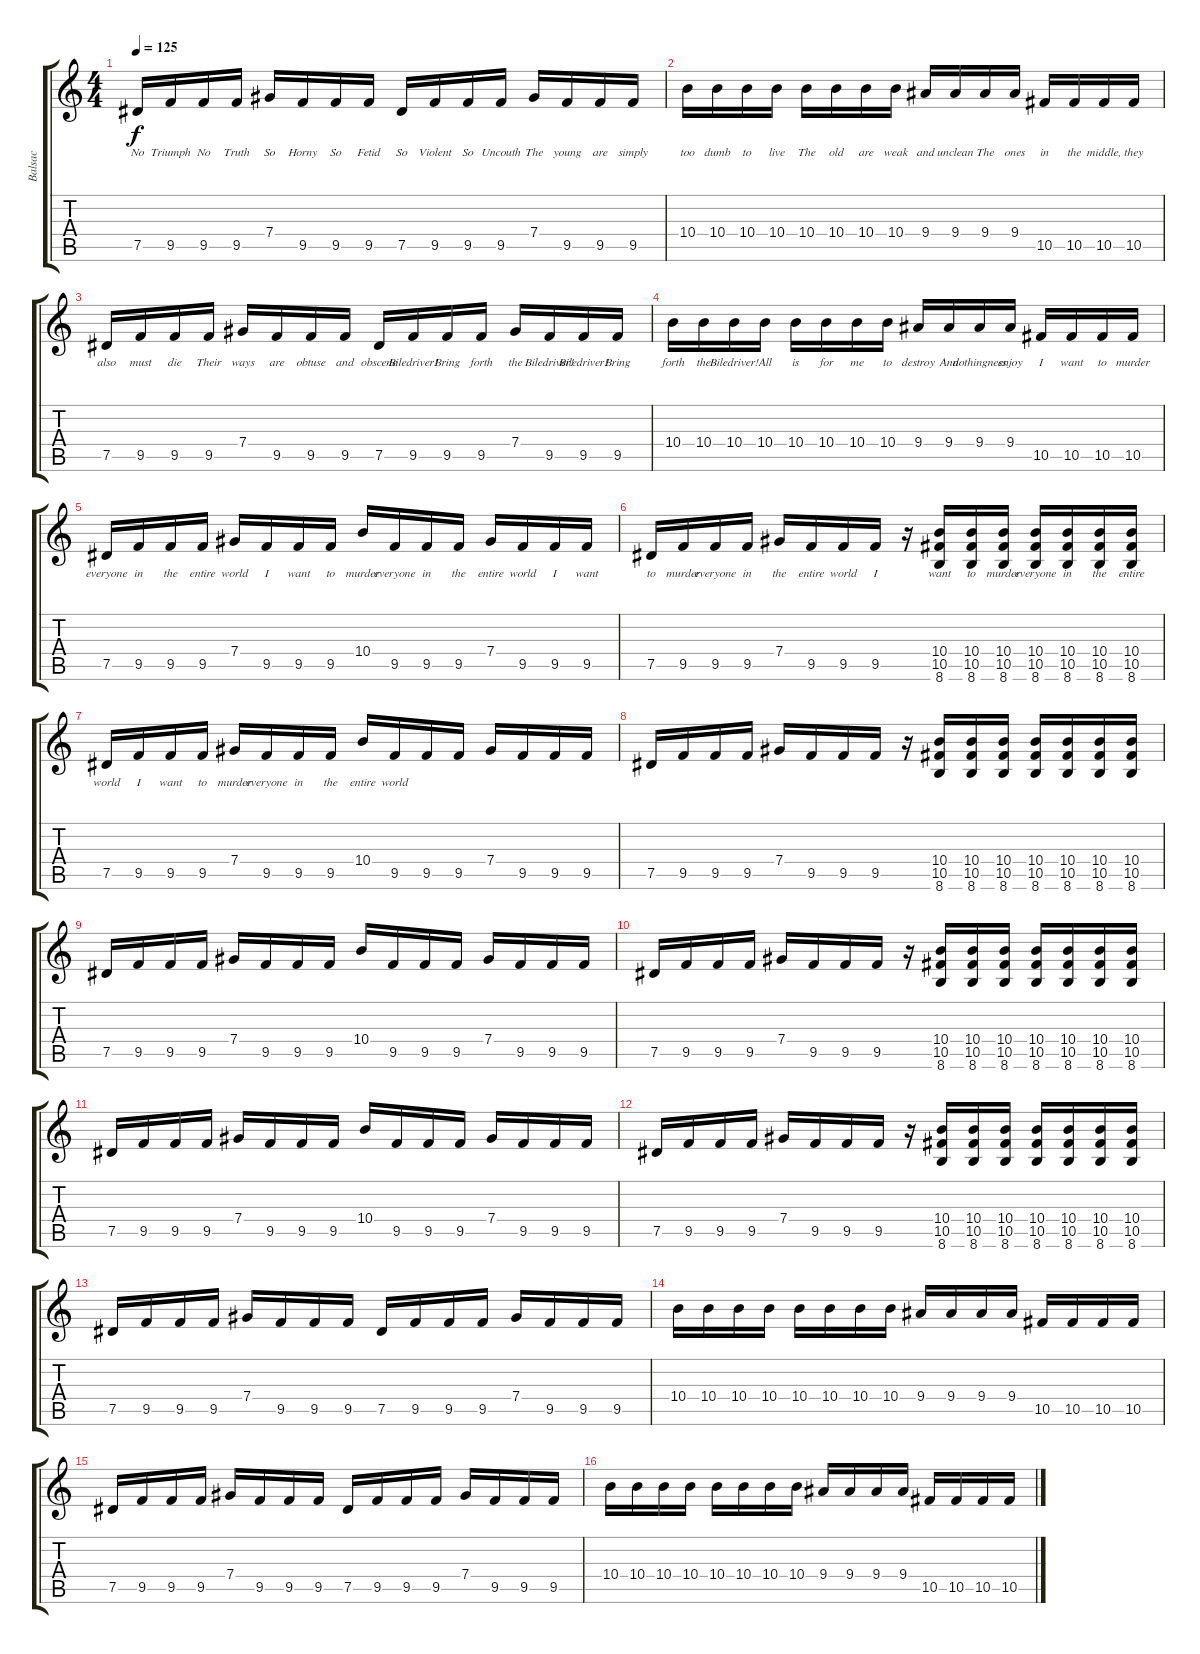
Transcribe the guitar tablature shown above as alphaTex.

\track ("Balsac" "Balsac") {instrument distortionguitar}
\staff {score tabs}
\tuning (Eb4 Bb3 Gb3 Db3 Ab2 Eb2) {hide}
\ts (4 4)
\tempo 125
\clef g2
\ks c
7.5.16{lyrics (0 "No") lyrics (1 "") lyrics (2 "") lyrics (3 "") lyrics (4 "") dy f} 9.5.16{lyrics (0 "Triumph") lyrics (1 "") lyrics (2 "") lyrics (3 "") lyrics (4 "")} 9.5.16{lyrics (0 "No") lyrics (1 "") lyrics (2 "") lyrics (3 "") lyrics (4 "")} 9.5.16{lyrics (0 "Truth") lyrics (1 "") lyrics (2 "") lyrics (3 "") lyrics (4 "")} 7.4.16{lyrics (0 "So") lyrics (1 "") lyrics (2 "") lyrics (3 "") lyrics (4 "")} 9.5.16{lyrics (0 "Horny") lyrics (1 "") lyrics (2 "") lyrics (3 "") lyrics (4 "")} 9.5.16{lyrics (0 "So") lyrics (1 "") lyrics (2 "") lyrics (3 "") lyrics (4 "")} 9.5.16{lyrics (0 "Fetid") lyrics (1 "") lyrics (2 "") lyrics (3 "") lyrics (4 "")} 7.5.16{lyrics (0 "So") lyrics (1 "") lyrics (2 "") lyrics (3 "") lyrics (4 "")} 9.5.16{lyrics (0 "Violent") lyrics (1 "") lyrics (2 "") lyrics (3 "") lyrics (4 "")} 9.5.16{lyrics (0 "So") lyrics (1 "") lyrics (2 "") lyrics (3 "") lyrics (4 "")} 9.5.16{lyrics (0 "Uncouth") lyrics (1 "") lyrics (2 "") lyrics (3 "") lyrics (4 "")} 7.4.16{lyrics (0 "The") lyrics (1 "") lyrics (2 "") lyrics (3 "") lyrics (4 "")} 9.5.16{lyrics (0 "young") lyrics (1 "") lyrics (2 "") lyrics (3 "") lyrics (4 "")} 9.5.16{lyrics (0 "are") lyrics (1 "") lyrics (2 "") lyrics (3 "") lyrics (4 "")} 9.5.16{lyrics (0 "simply") lyrics (1 "") lyrics (2 "") lyrics (3 "") lyrics (4 "")} |
10.4.16{lyrics (0 "too") lyrics (1 "") lyrics (2 "") lyrics (3 "") lyrics (4 "")} 10.4.16{lyrics (0 "dumb") lyrics (1 "") lyrics (2 "") lyrics (3 "") lyrics (4 "")} 10.4.16{lyrics (0 "to") lyrics (1 "") lyrics (2 "") lyrics (3 "") lyrics (4 "")} 10.4.16{lyrics (0 "live") lyrics (1 "") lyrics (2 "") lyrics (3 "") lyrics (4 "")} 10.4.16{lyrics (0 "The") lyrics (1 "") lyrics (2 "") lyrics (3 "") lyrics (4 "")} 10.4.16{lyrics (0 "old") lyrics (1 "") lyrics (2 "") lyrics (3 "") lyrics (4 "")} 10.4.16{lyrics (0 "are") lyrics (1 "") lyrics (2 "") lyrics (3 "") lyrics (4 "")} 10.4.16{lyrics (0 "weak") lyrics (1 "") lyrics (2 "") lyrics (3 "") lyrics (4 "")} 9.4.16{lyrics (0 "and") lyrics (1 "") lyrics (2 "") lyrics (3 "") lyrics (4 "")} 9.4.16{lyrics (0 "unclean") lyrics (1 "") lyrics (2 "") lyrics (3 "") lyrics (4 "")} 9.4.16{lyrics (0 "The") lyrics (1 "") lyrics (2 "") lyrics (3 "") lyrics (4 "")} 9.4.16{lyrics (0 "ones") lyrics (1 "") lyrics (2 "") lyrics (3 "") lyrics (4 "")} 10.5.16{lyrics (0 "in") lyrics (1 "") lyrics (2 "") lyrics (3 "") lyrics (4 "")} 10.5.16{lyrics (0 "the") lyrics (1 "") lyrics (2 "") lyrics (3 "") lyrics (4 "")} 10.5.16{lyrics (0 "middle,") lyrics (1 "") lyrics (2 "") lyrics (3 "") lyrics (4 "")} 10.5.16{lyrics (0 "they") lyrics (1 "") lyrics (2 "") lyrics (3 "") lyrics (4 "")} |
7.5.16{lyrics (0 "also") lyrics (1 "") lyrics (2 "") lyrics (3 "") lyrics (4 "")} 9.5.16{lyrics (0 "must") lyrics (1 "") lyrics (2 "") lyrics (3 "") lyrics (4 "")} 9.5.16{lyrics (0 "die") lyrics (1 "") lyrics (2 "") lyrics (3 "") lyrics (4 "")} 9.5.16{lyrics (0 "Their") lyrics (1 "") lyrics (2 "") lyrics (3 "") lyrics (4 "")} 7.4.16{lyrics (0 "ways") lyrics (1 "") lyrics (2 "") lyrics (3 "") lyrics (4 "")} 9.5.16{lyrics (0 "are") lyrics (1 "") lyrics (2 "") lyrics (3 "") lyrics (4 "")} 9.5.16{lyrics (0 "obtuse") lyrics (1 "") lyrics (2 "") lyrics (3 "") lyrics (4 "")} 9.5.16{lyrics (0 "and") lyrics (1 "") lyrics (2 "") lyrics (3 "") lyrics (4 "")} 7.5.16{lyrics (0 "obscene") lyrics (1 "") lyrics (2 "") lyrics (3 "") lyrics (4 "")} 9.5.16{lyrics (0 "Biledriver!") lyrics (1 "") lyrics (2 "") lyrics (3 "") lyrics (4 "")} 9.5.16{lyrics (0 "Bring") lyrics (1 "") lyrics (2 "") lyrics (3 "") lyrics (4 "")} 9.5.16{lyrics (0 "forth") lyrics (1 "") lyrics (2 "") lyrics (3 "") lyrics (4 "")} 7.4.16{lyrics (0 "the") lyrics (1 "") lyrics (2 "") lyrics (3 "") lyrics (4 "")} 9.5.16{lyrics (0 "Biledriver!") lyrics (1 "") lyrics (2 "") lyrics (3 "") lyrics (4 "")} 9.5.16{lyrics (0 "Biledriver!") lyrics (1 "") lyrics (2 "") lyrics (3 "") lyrics (4 "")} 9.5.16{lyrics (0 "Bring") lyrics (1 "") lyrics (2 "") lyrics (3 "") lyrics (4 "")} |
10.4.16{lyrics (0 "forth") lyrics (1 "") lyrics (2 "") lyrics (3 "") lyrics (4 "")} 10.4.16{lyrics (0 "the") lyrics (1 "") lyrics (2 "") lyrics (3 "") lyrics (4 "")} 10.4.16{lyrics (0 "Biledriver!") lyrics (1 "") lyrics (2 "") lyrics (3 "") lyrics (4 "")} 10.4.16{lyrics (0 "All") lyrics (1 "") lyrics (2 "") lyrics (3 "") lyrics (4 "")} 10.4.16{lyrics (0 "is") lyrics (1 "") lyrics (2 "") lyrics (3 "") lyrics (4 "")} 10.4.16{lyrics (0 "for") lyrics (1 "") lyrics (2 "") lyrics (3 "") lyrics (4 "")} 10.4.16{lyrics (0 "me") lyrics (1 "") lyrics (2 "") lyrics (3 "") lyrics (4 "")} 10.4.16{lyrics (0 "to") lyrics (1 "") lyrics (2 "") lyrics (3 "") lyrics (4 "")} 9.4.16{lyrics (0 "destroy") lyrics (1 "") lyrics (2 "") lyrics (3 "") lyrics (4 "")} 9.4.16{lyrics (0 "And") lyrics (1 "") lyrics (2 "") lyrics (3 "") lyrics (4 "")} 9.4.16{lyrics (0 "nothingness") lyrics (1 "") lyrics (2 "") lyrics (3 "") lyrics (4 "")} 9.4.16{lyrics (0 "enjoy") lyrics (1 "") lyrics (2 "") lyrics (3 "") lyrics (4 "")} 10.5.16{lyrics (0 "I") lyrics (1 "") lyrics (2 "") lyrics (3 "") lyrics (4 "")} 10.5.16{lyrics (0 "want") lyrics (1 "") lyrics (2 "") lyrics (3 "") lyrics (4 "")} 10.5.16{lyrics (0 "to") lyrics (1 "") lyrics (2 "") lyrics (3 "") lyrics (4 "")} 10.5.16{lyrics (0 "murder") lyrics (1 "") lyrics (2 "") lyrics (3 "") lyrics (4 "")} |
7.5.16{lyrics (0 "everyone") lyrics (1 "") lyrics (2 "") lyrics (3 "") lyrics (4 "")} 9.5.16{lyrics (0 "in") lyrics (1 "") lyrics (2 "") lyrics (3 "") lyrics (4 "")} 9.5.16{lyrics (0 "the") lyrics (1 "") lyrics (2 "") lyrics (3 "") lyrics (4 "")} 9.5.16{lyrics (0 "entire") lyrics (1 "") lyrics (2 "") lyrics (3 "") lyrics (4 "")} 7.4.16{lyrics (0 "world") lyrics (1 "") lyrics (2 "") lyrics (3 "") lyrics (4 "")} 9.5.16{lyrics (0 "I") lyrics (1 "") lyrics (2 "") lyrics (3 "") lyrics (4 "")} 9.5.16{lyrics (0 "want") lyrics (1 "") lyrics (2 "") lyrics (3 "") lyrics (4 "")} 9.5.16{lyrics (0 "to") lyrics (1 "") lyrics (2 "") lyrics (3 "") lyrics (4 "")} 10.4.16{lyrics (0 "murder") lyrics (1 "") lyrics (2 "") lyrics (3 "") lyrics (4 "")} 9.5.16{lyrics (0 "everyone") lyrics (1 "") lyrics (2 "") lyrics (3 "") lyrics (4 "")} 9.5.16{lyrics (0 "in") lyrics (1 "") lyrics (2 "") lyrics (3 "") lyrics (4 "")} 9.5.16{lyrics (0 "the") lyrics (1 "") lyrics (2 "") lyrics (3 "") lyrics (4 "")} 7.4.16{lyrics (0 "entire") lyrics (1 "") lyrics (2 "") lyrics (3 "") lyrics (4 "")} 9.5.16{lyrics (0 "world") lyrics (1 "") lyrics (2 "") lyrics (3 "") lyrics (4 "")} 9.5.16{lyrics (0 "I") lyrics (1 "") lyrics (2 "") lyrics (3 "") lyrics (4 "")} 9.5.16{lyrics (0 "want") lyrics (1 "") lyrics (2 "") lyrics (3 "") lyrics (4 "")} |
7.5.16{lyrics (0 "to") lyrics (1 "") lyrics (2 "") lyrics (3 "") lyrics (4 "")} 9.5.16{lyrics (0 "murder") lyrics (1 "") lyrics (2 "") lyrics (3 "") lyrics (4 "")} 9.5.16{lyrics (0 "everyone") lyrics (1 "") lyrics (2 "") lyrics (3 "") lyrics (4 "")} 9.5.16{lyrics (0 "in") lyrics (1 "") lyrics (2 "") lyrics (3 "") lyrics (4 "")} 7.4.16{lyrics (0 "the") lyrics (1 "") lyrics (2 "") lyrics (3 "") lyrics (4 "")} 9.5.16{lyrics (0 "entire") lyrics (1 "") lyrics (2 "") lyrics (3 "") lyrics (4 "")} 9.5.16{lyrics (0 "world") lyrics (1 "") lyrics (2 "") lyrics (3 "") lyrics (4 "")} 9.5.16{lyrics (0 "I") lyrics (1 "") lyrics (2 "") lyrics (3 "") lyrics (4 "")} r.16 (10.4 10.5 8.6).16{lyrics (0 "want") lyrics (1 "") lyrics (2 "") lyrics (3 "") lyrics (4 "")} (10.4 10.5 8.6).16{lyrics (0 "to") lyrics (1 "") lyrics (2 "") lyrics (3 "") lyrics (4 "")} (10.4 10.5 8.6).16{lyrics (0 "murder") lyrics (1 "") lyrics (2 "") lyrics (3 "") lyrics (4 "")} (10.4 10.5 8.6).16{lyrics (0 "everyone") lyrics (1 "") lyrics (2 "") lyrics (3 "") lyrics (4 "")} (10.4 10.5 8.6).16{lyrics (0 "in") lyrics (1 "") lyrics (2 "") lyrics (3 "") lyrics (4 "")} (10.4 10.5 8.6).16{lyrics (0 "the") lyrics (1 "") lyrics (2 "") lyrics (3 "") lyrics (4 "")} (10.4 10.5 8.6).16{lyrics (0 "entire") lyrics (1 "") lyrics (2 "") lyrics (3 "") lyrics (4 "")} |
7.5.16{lyrics (0 "world") lyrics (1 "") lyrics (2 "") lyrics (3 "") lyrics (4 "")} 9.5.16{lyrics (0 "I") lyrics (1 "") lyrics (2 "") lyrics (3 "") lyrics (4 "")} 9.5.16{lyrics (0 "want") lyrics (1 "") lyrics (2 "") lyrics (3 "") lyrics (4 "")} 9.5.16{lyrics (0 "to") lyrics (1 "") lyrics (2 "") lyrics (3 "") lyrics (4 "")} 7.4.16{lyrics (0 "murder") lyrics (1 "") lyrics (2 "") lyrics (3 "") lyrics (4 "")} 9.5.16{lyrics (0 "everyone") lyrics (1 "") lyrics (2 "") lyrics (3 "") lyrics (4 "")} 9.5.16{lyrics (0 "in") lyrics (1 "") lyrics (2 "") lyrics (3 "") lyrics (4 "")} 9.5.16{lyrics (0 "the") lyrics (1 "") lyrics (2 "") lyrics (3 "") lyrics (4 "")} 10.4.16{lyrics (0 "entire") lyrics (1 "") lyrics (2 "") lyrics (3 "") lyrics (4 "")} 9.5.16{lyrics (0 "world") lyrics (1 "") lyrics (2 "") lyrics (3 "") lyrics (4 "")} 9.5.16 9.5.16 7.4.16 9.5.16 9.5.16 9.5.16 |
7.5.16 9.5.16 9.5.16 9.5.16 7.4.16 9.5.16 9.5.16 9.5.16 r.16 (10.4 10.5 8.6).16 (10.4 10.5 8.6).16 (10.4 10.5 8.6).16 (10.4 10.5 8.6).16 (10.4 10.5 8.6).16 (10.4 10.5 8.6).16 (10.4 10.5 8.6).16 |
7.5.16 9.5.16 9.5.16 9.5.16 7.4.16 9.5.16 9.5.16 9.5.16 10.4.16 9.5.16 9.5.16 9.5.16 7.4.16 9.5.16 9.5.16 9.5.16 |
7.5.16 9.5.16 9.5.16 9.5.16 7.4.16 9.5.16 9.5.16 9.5.16 r.16 (10.4 10.5 8.6).16 (10.4 10.5 8.6).16 (10.4 10.5 8.6).16 (10.4 10.5 8.6).16 (10.4 10.5 8.6).16 (10.4 10.5 8.6).16 (10.4 10.5 8.6).16 |
7.5.16 9.5.16 9.5.16 9.5.16 7.4.16 9.5.16 9.5.16 9.5.16 10.4.16 9.5.16 9.5.16 9.5.16 7.4.16 9.5.16 9.5.16 9.5.16 |
7.5.16 9.5.16 9.5.16 9.5.16 7.4.16 9.5.16 9.5.16 9.5.16 r.16 (10.4 10.5 8.6).16 (10.4 10.5 8.6).16 (10.4 10.5 8.6).16 (10.4 10.5 8.6).16 (10.4 10.5 8.6).16 (10.4 10.5 8.6).16 (10.4 10.5 8.6).16 |
7.5.16 9.5.16 9.5.16 9.5.16 7.4.16 9.5.16 9.5.16 9.5.16 7.5.16 9.5.16 9.5.16 9.5.16 7.4.16 9.5.16 9.5.16 9.5.16 |
10.4.16 10.4.16 10.4.16 10.4.16 10.4.16 10.4.16 10.4.16 10.4.16 9.4.16 9.4.16 9.4.16 9.4.16 10.5.16 10.5.16 10.5.16 10.5.16 |
7.5.16 9.5.16 9.5.16 9.5.16 7.4.16 9.5.16 9.5.16 9.5.16 7.5.16 9.5.16 9.5.16 9.5.16 7.4.16 9.5.16 9.5.16 9.5.16 |
10.4.16 10.4.16 10.4.16 10.4.16 10.4.16 10.4.16 10.4.16 10.4.16 9.4.16 9.4.16 9.4.16 9.4.16 10.5.16 10.5.16 10.5.16 10.5.16
